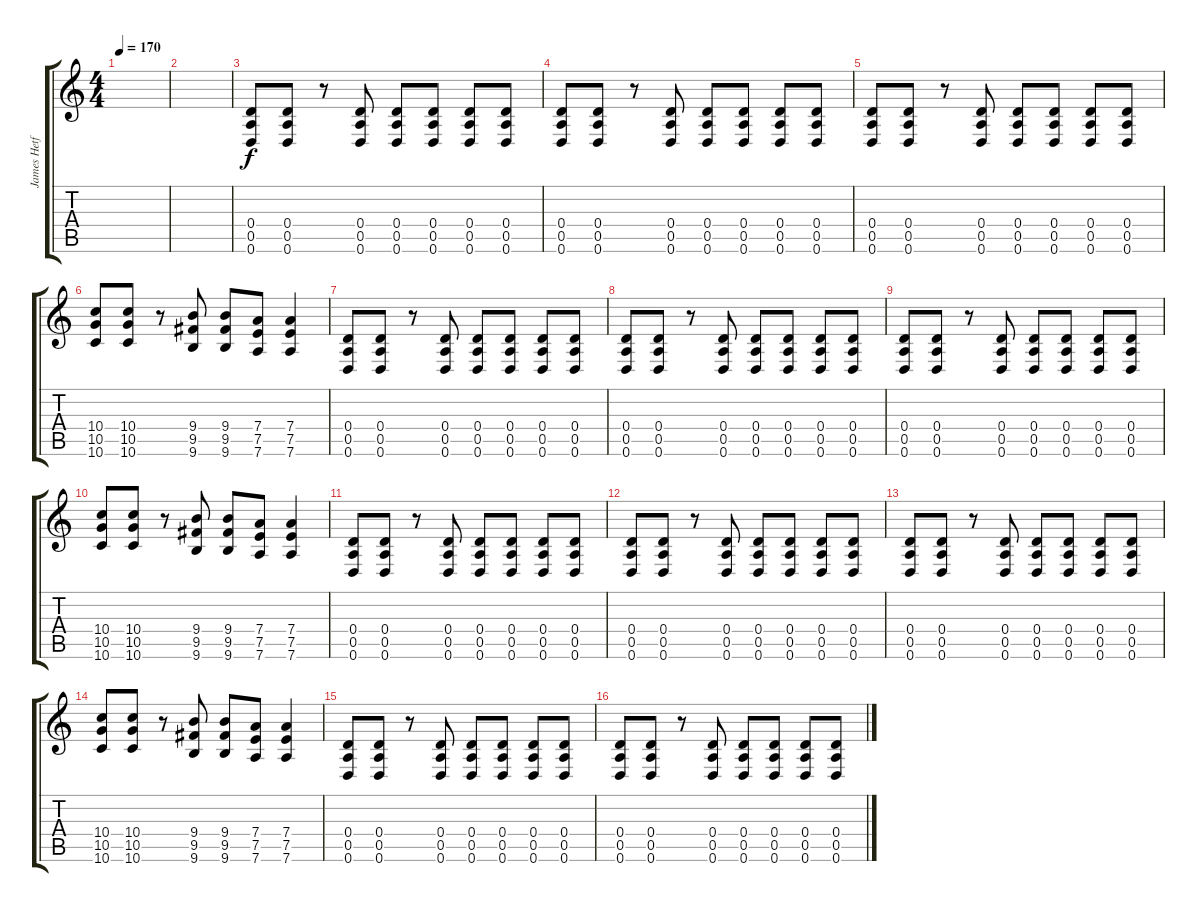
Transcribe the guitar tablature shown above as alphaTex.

\track ("James Hetfield" "James Hetf") {instrument distortionguitar}
\staff {score tabs}
\tuning (E4 B3 G3 D3 A2 D2) {hide}
\ts (4 4)
\tempo 170
\clef g2
\ks c
|
|
(0.4 0.5 0.6).8 (0.4 0.5 0.6).8 r.8 (0.4 0.5 0.6).8 (0.4 0.5 0.6).8 (0.4 0.5 0.6).8 (0.4 0.5 0.6).8 (0.4 0.5 0.6).8 |
(0.4 0.5 0.6).8 (0.4 0.5 0.6).8 r.8 (0.4 0.5 0.6).8 (0.4 0.5 0.6).8 (0.4 0.5 0.6).8 (0.4 0.5 0.6).8 (0.4 0.5 0.6).8 |
(0.4 0.5 0.6).8 (0.4 0.5 0.6).8 r.8 (0.4 0.5 0.6).8 (0.4 0.5 0.6).8 (0.4 0.5 0.6).8 (0.4 0.5 0.6).8 (0.4 0.5 0.6).8 |
(10.4 10.5 10.6).8 (10.4 10.5 10.6).8 r.8 (9.4 9.5 9.6).8 (9.4 9.5 9.6).8 (7.4 7.5 7.6).8 (7.4 7.5 7.6).4 |
(0.4 0.5 0.6).8 (0.4 0.5 0.6).8 r.8 (0.4 0.5 0.6).8 (0.4 0.5 0.6).8 (0.4 0.5 0.6).8 (0.4 0.5 0.6).8 (0.4 0.5 0.6).8 |
(0.4 0.5 0.6).8 (0.4 0.5 0.6).8 r.8 (0.4 0.5 0.6).8 (0.4 0.5 0.6).8 (0.4 0.5 0.6).8 (0.4 0.5 0.6).8 (0.4 0.5 0.6).8 |
(0.4 0.5 0.6).8 (0.4 0.5 0.6).8 r.8 (0.4 0.5 0.6).8 (0.4 0.5 0.6).8 (0.4 0.5 0.6).8 (0.4 0.5 0.6).8 (0.4 0.5 0.6).8 |
(10.4 10.5 10.6).8 (10.4 10.5 10.6).8 r.8 (9.4 9.5 9.6).8 (9.4 9.5 9.6).8 (7.4 7.5 7.6).8 (7.4 7.5 7.6).4 |
(0.4 0.5 0.6).8 (0.4 0.5 0.6).8 r.8 (0.4 0.5 0.6).8 (0.4 0.5 0.6).8 (0.4 0.5 0.6).8 (0.4 0.5 0.6).8 (0.4 0.5 0.6).8 |
(0.4 0.5 0.6).8 (0.4 0.5 0.6).8 r.8 (0.4 0.5 0.6).8 (0.4 0.5 0.6).8 (0.4 0.5 0.6).8 (0.4 0.5 0.6).8 (0.4 0.5 0.6).8 |
(0.4 0.5 0.6).8 (0.4 0.5 0.6).8 r.8 (0.4 0.5 0.6).8 (0.4 0.5 0.6).8 (0.4 0.5 0.6).8 (0.4 0.5 0.6).8 (0.4 0.5 0.6).8 |
(10.4 10.5 10.6).8 (10.4 10.5 10.6).8 r.8 (9.4 9.5 9.6).8 (9.4 9.5 9.6).8 (7.4 7.5 7.6).8 (7.4 7.5 7.6).4 |
(0.4 0.5 0.6).8 (0.4 0.5 0.6).8 r.8 (0.4 0.5 0.6).8 (0.4 0.5 0.6).8 (0.4 0.5 0.6).8 (0.4 0.5 0.6).8 (0.4 0.5 0.6).8 |
(0.4 0.5 0.6).8 (0.4 0.5 0.6).8 r.8 (0.4 0.5 0.6).8 (0.4 0.5 0.6).8 (0.4 0.5 0.6).8 (0.4 0.5 0.6).8 (0.4 0.5 0.6).8
